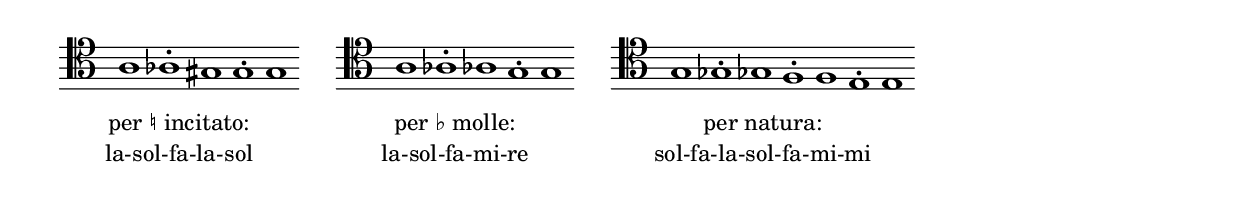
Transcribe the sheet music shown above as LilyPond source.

\version "2.22.2"

% Auto generated file

\header {
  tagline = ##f
}

dot = {
   \once \override Script.add-stem-support = ##f
   \once \override Script.toward-stem-shift = 0
   \once \override Script.skyline-horizontal-padding = 0
   \once \override Script.direction = 1
   \once \override Script.font-size = 1
}

\markup {
  \center-column {
    \line {
      \center-align
      \fontsize#3 { \concat { \normal-text ""} }
    }
    \null
    \line {
      \center-column {

        \line {
          \score {
            <<
              \new Staff \with { instrumentName = ""} {
                \override Staff.TimeSignature.stencil = ##f
                \override Staff.NoteHead.style = #'baroque
                \accidentalStyle Score.forget
                \cadenzaOn
                \clef "tenor" a1 
                \dot as1-. 
                gis1 
                \dot g1-. 
                g1 
                \cadenzaOff
              }
            >>
            \layout {
              \context {
                \Score
                \override SpacingSpanner.common-shortest-duration = #(ly:make-moment 1)
              }
            }
          }
        }
        \null
        \line {
          \left-align {  \normal-text "per ♮ incitato:" }
        }
        \line {
          \left-align {  \normal-text "la-sol-fa-la-sol" }
        }

      }
      \hspace #3 
      \center-column {

        \line {
          \score {
            <<
              \new Staff \with { instrumentName = ""} {
                \override Staff.TimeSignature.stencil = ##f
                \override Staff.NoteHead.style = #'baroque
                \accidentalStyle Score.forget
                \cadenzaOn
                \clef "tenor" a1 
                \dot as1-. 
                as1 
                \dot g1-. 
                g1 
                \cadenzaOff
              }
            >>
            \layout {
              \context {
                \Score
                \override SpacingSpanner.common-shortest-duration = #(ly:make-moment 1)
              }
            }
          }
        }
        \null
        \line {
          \left-align {  \normal-text "per ♭ molle:" }
        }
        \line {
          \left-align {  \normal-text "la-sol-fa-mi-re" }
        }

      }
      \hspace #3 
      \center-column {

        \line {
          \score {
            <<
              \new Staff \with { instrumentName = ""} {
                \override Staff.TimeSignature.stencil = ##f
                \override Staff.NoteHead.style = #'baroque
                \accidentalStyle Score.forget
                \cadenzaOn
                \clef "tenor" g1 
                \dot ges1-. 
                ges1 
                \dot f1-. 
                f1 
                \dot e1-. 
                e1 
                \cadenzaOff
              }
            >>
            \layout {
              \context {
                \Score
                \override SpacingSpanner.common-shortest-duration = #(ly:make-moment 1)
              }
            }
          }
        }
        \null
        \line {
          \left-align {  \normal-text "per natura:" }
        }
        \line {
          \left-align {  \normal-text "sol-fa-la-sol-fa-mi-mi" }
        }

      }
      \hspace #3 

    }
  }
}